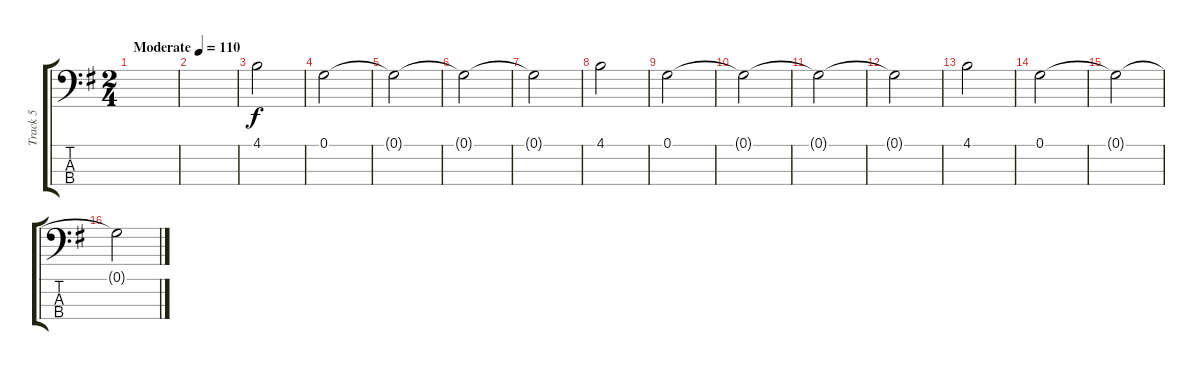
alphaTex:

\track ("Track 5" "Track 5") {mute instrument acousticguitarnylon}
\staff {score tabs}
\tuning (G2 D2 A1 E1) {hide}
\ts (2 4)
\tempo (110 "Moderate")
\clef f4
\ks g
|
|
4.1.2 |
0.1.2 |
0.1{t}.2 |
0.1{t}.2 |
0.1{t}.2 |
4.1.2 |
0.1.2 |
0.1{t}.2 |
0.1{t}.2 |
0.1{t}.2 |
4.1.2 |
0.1.2 |
0.1{t}.2 |
0.1{t}.2
